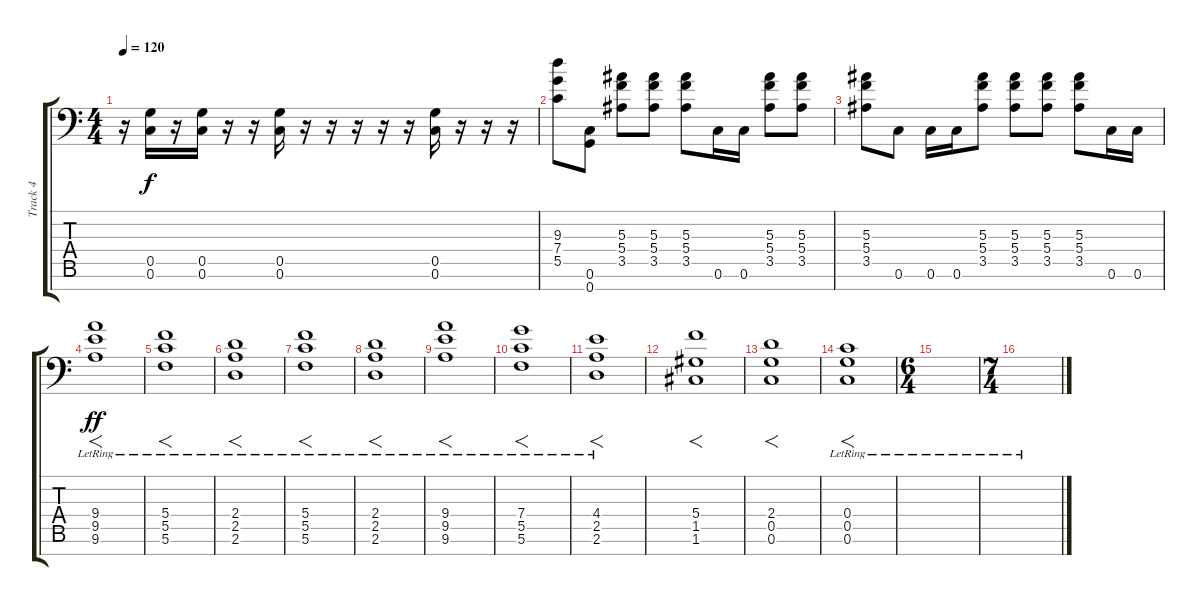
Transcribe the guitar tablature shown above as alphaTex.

\track ("Track 4" "Track 4") {instrument overdrivenguitar}
\staff {score tabs}
\tuning (D4 A3 F3 C3 G2 C2 G1) {hide}
\ts (4 4)
\tempo 120
\clef f4
\ks c
r.16{dy f} (0.5 0.6).16 r.16 (0.5 0.6).16 r.16 r.16 (0.5 0.6).16 r.16 r.16 r.16 r.16 r.16 (0.5 0.6).16 r.16 r.16 r.16 |
(9.3 7.4 5.5).8 (0.6 0.7).8 (5.3 5.4 3.5).8 (5.3 5.4 3.5).8 (5.3 5.4 3.5).8 0.6.16 0.6.16 (5.3 5.4 3.5).8 (5.3 5.4 3.5).8 |
(5.3 5.4 3.5).8 0.6.8 0.6.16 0.6.16 (5.3 5.4 3.5).8 (5.3 5.4 3.5).8 (5.3 5.4 3.5).8 (5.3 5.4 3.5).8 0.6.16 0.6.16 |
(9.4 9.5{lr} 9.6).1{f dy ff} |
(5.4 5.5{lr} 5.6).1{f} |
(2.4 2.5{lr} 2.6).1{f} |
(5.4 5.5{lr} 5.6).1{f} |
(2.4 2.5{lr} 2.6).1{f} |
(9.4 9.5{lr} 9.6).1{f} |
(7.4 5.5{lr} 5.6).1{f} |
(4.4 2.5{lr} 2.6).1{f} |
(5.4 1.5 1.6).1{f} |
(2.4 0.5 0.6).1{f} |
(0.4{lr} 0.5{lr} 0.6).1{f} |
\ts (6 4)
|
\ts (7 4)
